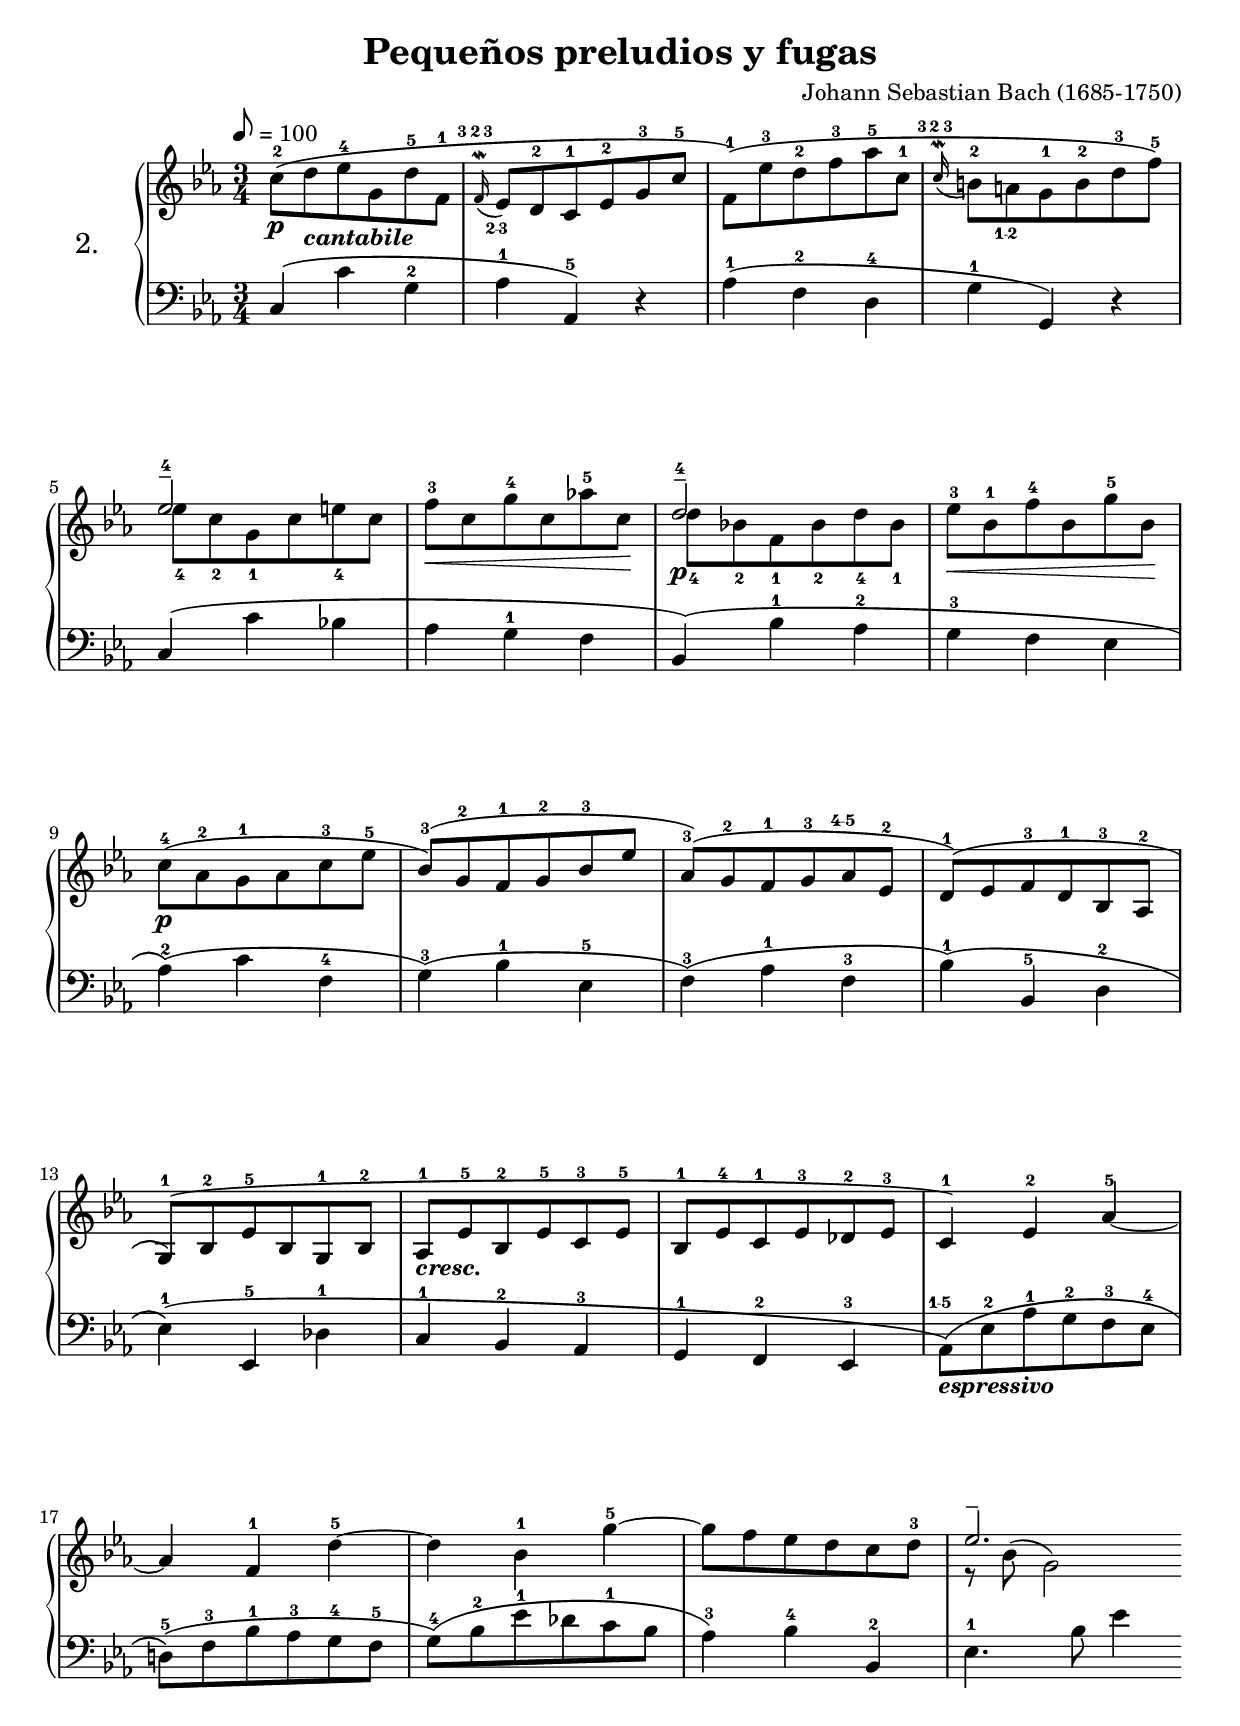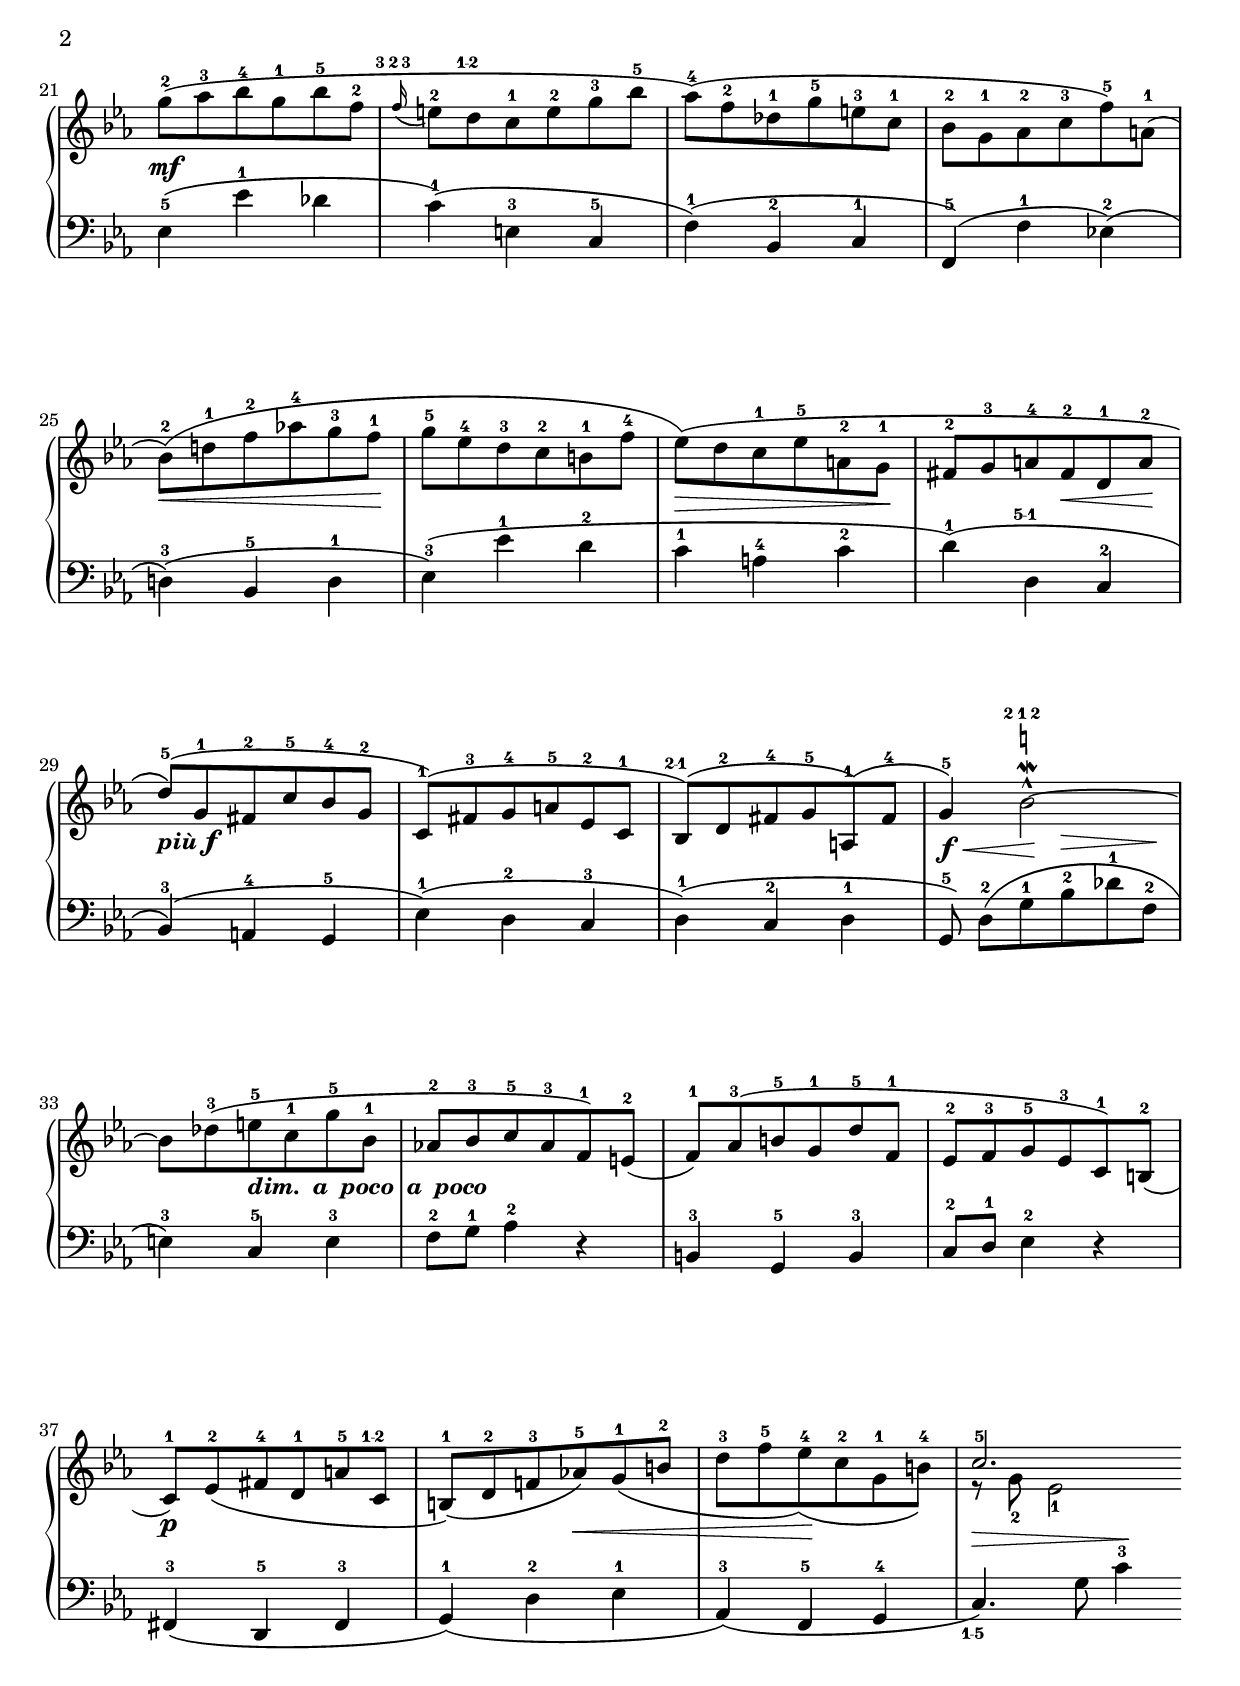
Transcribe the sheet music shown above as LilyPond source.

\version "2.12.2"
\include "espanol.ly"
\header {
  title = "Pequeños preludios y fugas"
  composer = "Johann Sebastian Bach (1685-1750)"
}

% TODO add slurs

% command for specifying fingerings for mordents / pralls
% i.e. fa ^\markup \fingering #"2 1 2"
#(define-markup-command (fingering layout props fingers) (string?)
   (interpret-markup layout props
     (markup #:hspace -1.5 #:raise -1 #:finger fingers)))

% same as above but since fingers is supposed to be shorter, hspace is smaller
#(define-markup-command (muteFinger layout props fingers) (string?)
   (interpret-markup layout props
     (markup #:hspace -1 #:raise -1 #:finger fingers)))

#(set-default-paper-size "a4")

keyAndTime = {
  \key mib \major
  \time 3/4
}

righthand = {
  \tempo 8 = 100
  \clef treble
  \keyAndTime
  \relative do'' {
    do8-2 \( \p re _\markup { \bold \italic "cantabile" } mib-4 sol, re'-5 fa,-1 |
    \appoggiatura fa16 \mordent ^\markup \fingering #"3 2 3" mib8 _\markup { \hspace #-1 \finger "2-3" } re-2 do-1 mib-2 sol-3 do-5 |
    fa,-1 \) \( mib'-3 re-2 fa-3 lab-5 do,-1 |
    \appoggiatura do16 \mordent ^\markup \fingering #"3 2 3" si8-2 la _\markup { \hspace #-1 \finger "1-2" } sol-1 si-2 re-3 fa-5 \) |
    \break

    % 5
    << { mib2-4 \tenuto } \\ { mib8-4 do-2 sol-1 do mi-4 do } >> |      % TODO add slur
    fa8-3 \< do sol'-4 do, lab'!-5 do, \! |
    << { re2-4 \tenuto \p } \\ { re8-4 sib!-2 fa-1 sib-2 re-4 sib-1 } >> |
    mib-3 \< sib-1 fa'-4 sib, sol'-5 sib, \! |
    \break

    % 9
    \phrasingSlurUp
    do-4 \( \p lab-2 sol-1 lab do-3 mib-5 |
    sib-3 \) \( sol-2 fa-1 sol-2 sib-3 mib |
    lab,-3 \) \( sol-2 fa-1 sol-3 lab ^\markup \muteFinger #"4-5" mib-2 |
    re-1 \) \( mib fa-3 re-1 sib-3 lab-2 |
    \break

    % 13
    sol-1 \) \( sib-2 mib-5 sib sol-1 sib-2 |
    lab-1 _\markup { \bold \italic "cresc." } mib'-5 sib-2 mib-5 do-3 mib-5 |
    sib-1 mib-4 do-1 mib-3 reb-2 mib-3 |
    do4-1 \) mib-2 lab-5 ~ |
    \break

    % 17
    lab fa-1 re'-5 ~ |
    re sib-1 sol'-5 ~ |
    sol8 fa mib re do re-3 |    % TODO add slur
    << { mib2. \tenuto } \\ { r8 \override Slur #'direction = #'UP sib( sol2) } >> \bar ":|"
    \pageBreak

    % 21
    sol'8-2 \( \mf lab-3 sib-4 sol-1 sib-5 fa-2 |
    \appoggiatura fa16 ^\markup \fingering #"3 2 3" mi8-2 re ^\markup \muteFinger #"1-2" do-1 mi-2 sol-3 sib-5 |
    lab-4 \) \( fa-2 reb-1 sol-5 mi-3 do-1 |
    sib-2 sol-1 lab-2 do-3 fa-5 \) la,-1(|
    \break

    % 25
    sib-2) \( \< re!-1 fa-2 lab!-4 sol-3 fa-1 \! |
    sol-5 mib-4 re-3 do-2 si-1 fa'-4 |
    mib \) \( \> re do-1 mib-5 la,-2 sol-1 \! |
    fas-2 sol-3 la-4 fas-2 \< re-1 la'-2 \! |
    \break


    % 29
    re-5 \) \( _\markup { \bold \italic "più" \dynamic "f" } sol,-1 fas-2 do'-5 sib-4 sol-2 |
    do,-1 \) \( fas-3 sol-4 la-5 mib-2 do-1 |
    sib \) \( ^\markup \muteFinger #"2-1" re-2 fas-4 sol-5 la,-1 \) \( fas'-4 |
    sol4-5 \) \f \< sib2 \! \marcato \mordent ^\markup { \natural } ^\markup \fingering #"2 1 2" ~ |
    \break

    % 33
    sib8 reb-3 \( mi-5 _\markup { \bold \italic "dim.  a  poco  a  poco" } do-1 sol'-5 sib,-1 |
    lab!-2 sib-3 do-5 lab-3 fa-1 \) mi-2( |
    fa-1) lab-3 \( si-5 sol-1 re'-5 fa,-1 |
    mib-2 fa-3 sol-5 mib-3 do-1 \) si-2( |
    \break

    % 37
    \phrasingSlurDown
    do-1) \p mib-2 \( fas-4 re-1 la'-5 do, ^\markup \muteFinger #"1-2" |
    si-1 \) \( re-2 fa!-3 lab!-5 \) \< sol-1 \( si-2 |
    re-3 fa-5 mib-4 \) \( \! do-2 sol-1 si-4 \) |   % TODO add slur
    << { do2.-5 } \\ { r8 sol-2 mib2-1 } >> |
    \bar ":|"
  }
}

lefthand = {
  \clef bass
  \keyAndTime
  \relative do {
    \dynamicUp 
    do4 \( do' sol-2 |
    lab-1 lab,-5 \) r |
    lab'-1 \( fa-2 re-4 |
    sol-1 sol, \) r |
    \break

    % 5
    do \( do' sib! |
    lab sol-1 fa |
    sib, \) \( sib'-1 lab-2 |
    sol-3 fa mib |
    \break

    % 9
    lab-2 \) \( do fa,-4 |
    sol-3 \) \( sib-1 mib,-5 |
    fa-3 \) \( lab-1 fa-3 |
    sib-1 \) \( sib,-5 re-2 |
    \break

    % 13
    mib-1 \) \( mib,-5 reb'-1 |
    do-1 sib-2 lab-3 |
    sol-1 fa-2 mib-3 |
    lab8 \) \( ^\markup \muteFinger #"1-5" _\markup { \bold \italic "espressivo" } mib'-2 lab-1 sol-2 fa-3 mib-4 |
    \break

    % 17
    re!8-5 \) \( fa-3 sib-1 lab-3 sol-4 fa-5 |
    sol-4 \) \( sib-2 mib-1 reb do-1 sib |
    lab4-3 \) sib-4 sib,-2 |
    mib4.-1 sib'8 mib4 \bar ":|"
    \pageBreak

    % 21
    mib,-5 \( mib'-1 reb |
    do-1 \) \( mi,-3 do-5 |
    fa-1 \) \( sib,-2 do-1 |
    fa,-5 \) \( fa'-1 mib!-2 \) \( |
    \break

    % 25
    re!-3 \) \( sib-5 re-1 |
    mib-3 \) \( mib'-1 re-2 |
    do-1 la-4 do-2 |
    re-1 \) \( re, ^\markup \muteFinger #"5-1" do-2 |
    \break

    % 29
    sib-3 \) \( la-4 sol-5 |
    mib'-1 \) \( re-2 do-3 |
    re-1 \) \( do-2 re-1 |
    sol,8-5 \) re'-2[ \( sol-1 sib-2 \> reb-1 fa,-2] \! |
    \break

    % 33
    \phrasingSlurUp
    mi4-3 \) do-5 mi-3 |
    fa8-2 sol-1 lab4-2 r |
    si,-3 sol-5 si-3 |
    do8-2 re-1 mib4-2 r |
    \break

    % 37
    \phrasingSlurDown
    fas,-3 \( re-5 fas-3 |
    sol-1 \) \( re'-2 mib-1 |
    lab,-3 \) \( fa-5 sol-4 |
    do4. _\markup \muteFinger #"1-5" \) \> sol'8 do4-3 \! \bar ":|"
  }
}

\score {
  \context PianoStaff <<
    \set PianoStaff.instrumentName = \markup { \huge "2." }
    \context Staff = "Right hand" \righthand
    \context Staff = "Left hand" \lefthand
  >>

  \layout {}
  \midi {
    \context {
      \Score
    }
  }
}


